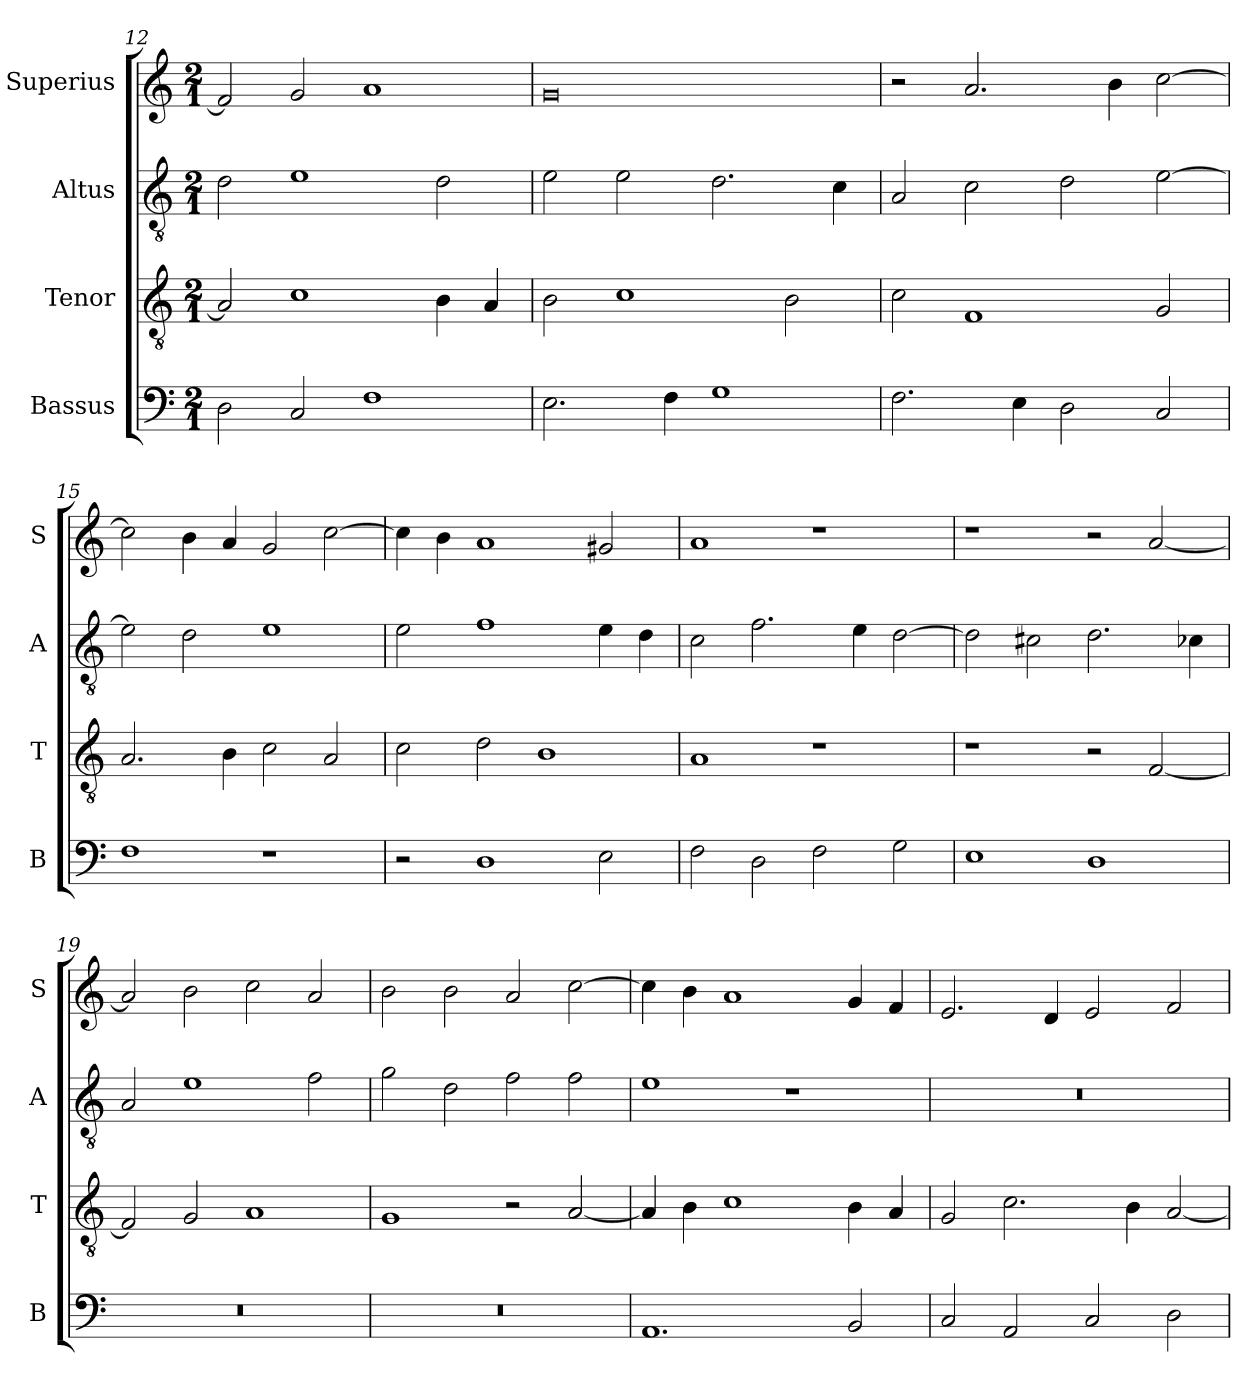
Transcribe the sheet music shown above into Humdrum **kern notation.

**kern	**kern	**kern	**kern
*part4	*part3	*part2	*part1
*staff4	*staff3	*staff2	*staff1
*I"Bassus	*I"Tenor	*I"Altus	*I"Superius
*I'B	*I'T	*I'A	*I'S
*clefF4	*clefGv2	*clefGv2	*clefG2
*k[]	*k[]	*k[]	*k[]
*C:	*C:	*C:	*C:
*M2/1	*M2/1	*M2/1	*M2/1
=12	=12	=12	=12
2D	2A]	2d	2f]
2C	1c	1e	2g
1F	.	.	1a
.	4B	2d	.
.	4A	.	.
=13	=13	=13	=13
2.E	2B	2e	0g
.	1c	2e	.
4F	.	.	.
1G	.	2.d	.
.	2B	.	.
.	.	4c	.
=14	=14	=14	=14
2.F	2c	2A	2r
.	1F	2c	2.a
4E	.	.	.
2D	.	2d	.
.	.	.	4b
2C	2G	[2e	[2cc
=15	=15	=15	=15
1F	2.A	2e]	2cc]
.	.	2d	4b
.	4B	.	4a
1r	2c	1e	2g
.	2A	.	[2cc
=16	=16	=16	=16
2r	2c	2e	4cc]
.	.	.	4b
1D	2d	1f	1a
.	1B	.	.
2E	.	4e	2g#X
.	.	4d	.
=17	=17	=17	=17
2F	1A	2c	1a
2D	.	2.f	.
2F	1r	.	1r
.	.	4e	.
2G	.	[2d	.
=18	=18	=18	=18
1E	1r	2d]	1r
.	.	2c#X	.
1D	2r	2.d	2r
.	[2F	.	[2a
.	.	4c-X	.
=19	=19	=19	=19
0r	2F]	2A	2a]
.	2G	1e	2b
.	1A	.	2cc
.	.	2f	2a
=20	=20	=20	=20
0r	1G	2g	2b
.	.	2d	2b
.	2r	2f	2a
.	[2A	2f	[2cc
=21	=21	=21	=21
1.AA	4A]	1e	4cc]
.	4B	.	4b
.	1c	.	1a
.	.	1r	.
2BB	4B	.	4g
.	4A	.	4f
=22	=22	=22	=22
2C	2G	0r	2.e
2AA	2.c	.	.
.	.	.	4d
2C	.	.	2e
.	4B	.	.
2D	[2A	.	2f
=	=	=	=
*-	*-	*-	*-
